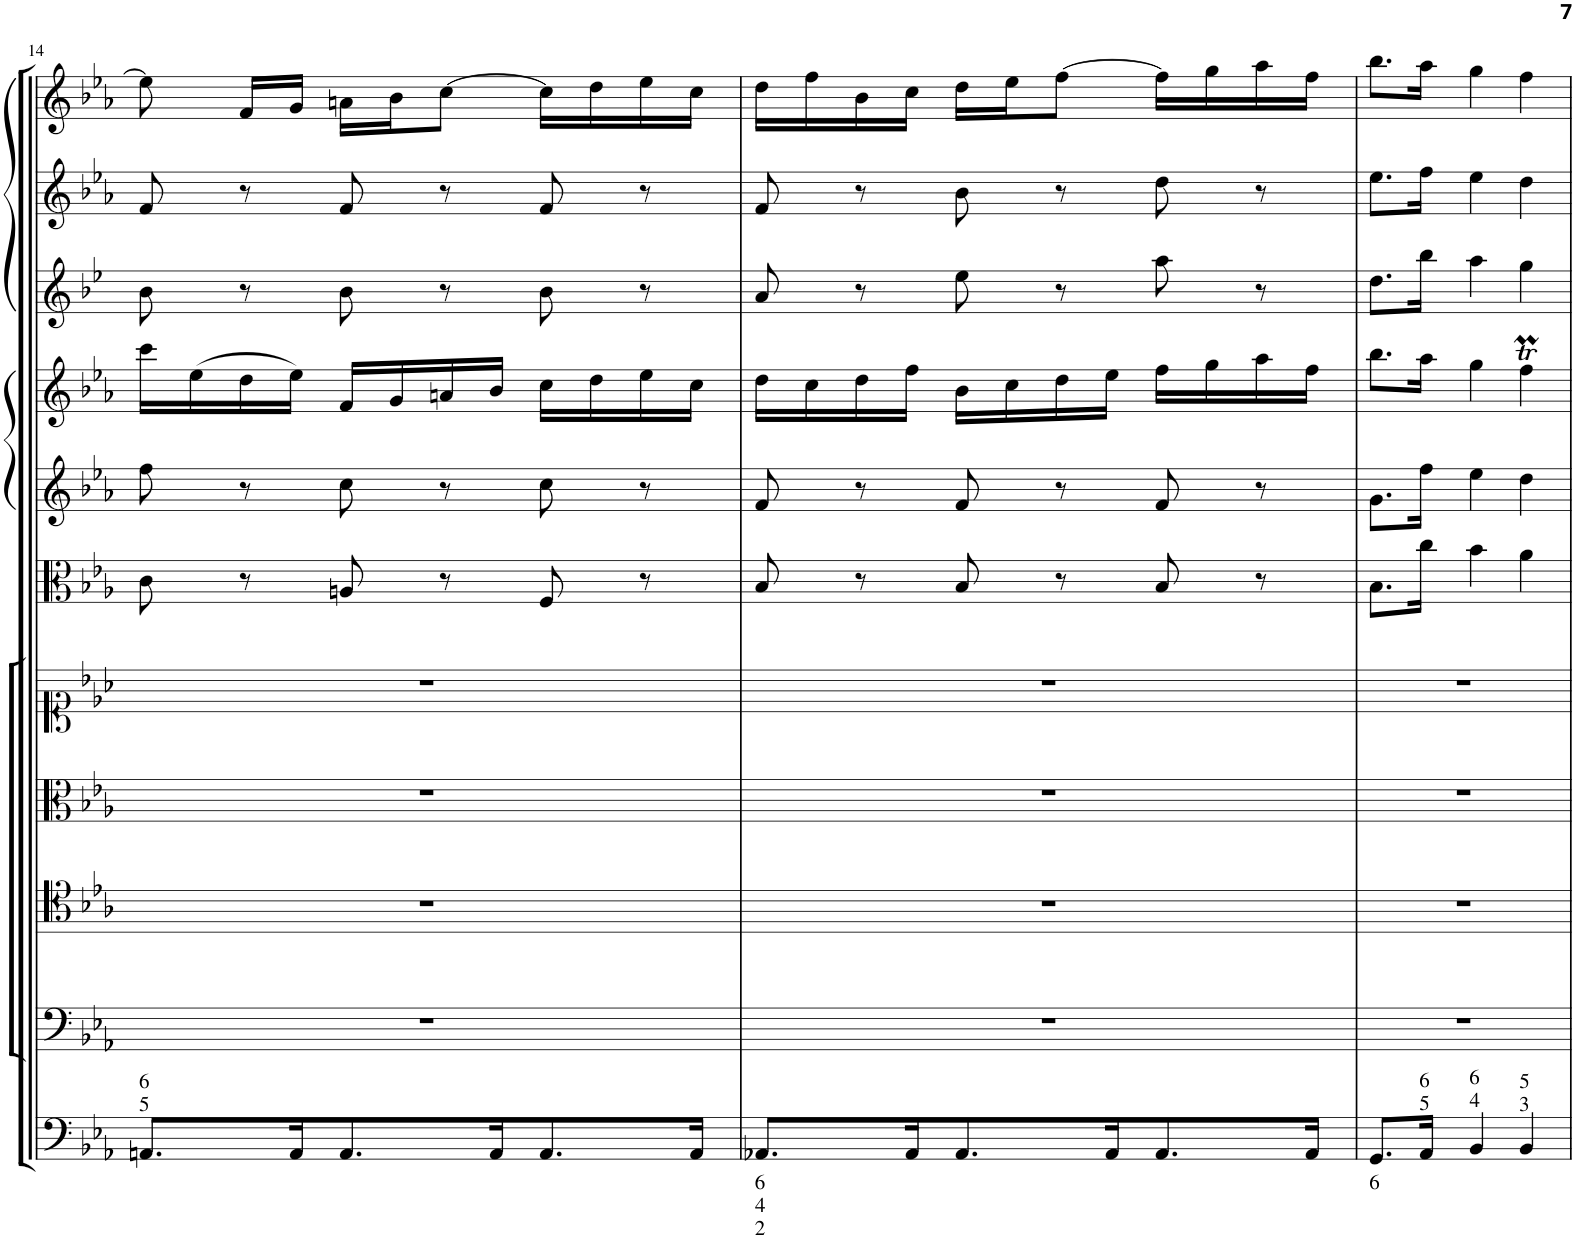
**kern	**kern	**kern	**kern	**kern	**kern	**kern	**kern	**kern	**kern	**kern
*part11	*part10	*part9	*part8	*part7	*part6	*part5	*part4	*part3	*part2	*part1
*staff11	*staff10	*staff9	*staff8	*staff7	*staff6	*staff5	*staff4	*staff3	*staff2	*staff1
*I"Continuo.	*I"Basso.	*I"Tenore.	*I"Alto.	*I"Soprano.	*I"Viola.	*I"Violino II	*I"Violino I	*I"Taille.	*I"Oboe II.	*I"Oboe I.
*	*	*	*	*	*	*	*	*	*I'Ob	*I'Ob
!!LO:PB:g=z
*clefF4	*clefF4	*clefC4	*clefC3	*clefC1	*clefC3	*clefG2	*clefG2	*clefG2	*clefG2	*clefG2
*	*	*	*	*	*	*	*	*Trd4c7	*	*
*k[b-e-a-]	*k[b-e-a-]	*k[b-e-a-]	*k[b-e-a-]	*k[b-e-a-]	*k[b-e-a-]	*k[b-e-a-]	*k[b-e-a-]	*k[b-e-]	*k[b-e-a-]	*k[b-e-a-]
*M3/4	*M3/4	*M3/4	*M3/4	*M3/4	*M3/4	*M3/4	*M3/4	*M3/4	*M3/4	*M3/4
=14	=14	=14	=14	=14	=14	=14	=14	=14	=14	=14
!LO:TX:a:t=6	!	!	!	!	!	!	!	!	!	!
!LO:TX:a:t=5	!	!	!	!	!	!	!	!	!	!
8.AAn^^/L	2.r	2.r	2.r	2.r	8c\	8ff\	16ccc\LL	8b-\	8f/	8ee-\]
.	.	.	.	.	.	.	(16ee-\	.	.	.
.	.	.	.	.	8r	8r	16dd\	8r	8r	16f/LL
16AA/K	.	.	.	.	.	.	16ee-\JJ)	.	.	16g/JJ
8.AA^^/	.	.	.	.	8An/	8cc\	16f/LL	8b-\	8f/	16an\LL
.	.	.	.	.	.	.	16g/	.	.	16b-\J
.	.	.	.	.	8r	8r	16an/	8r	8r	[8cc\J
16AA/K	.	.	.	.	.	.	16b-/JJ	.	.	.
8.AA^^/	.	.	.	.	8F/	8cc\	16cc\LL	8b-\	8f/	16cc\LL]
.	.	.	.	.	.	.	16dd\	.	.	16dd\
.	.	.	.	.	8r	8r	16ee-\	8r	8r	16ee-\
16AA/Jk	.	.	.	.	.	.	16cc\JJ	.	.	16cc\JJ
=15	=15	=15	=15	=15	=15	=15	=15	=15	=15	=15
!LO:TX:b:t=6	!	!	!	!	!	!	!	!	!	!
!LO:TX:b:t=4	!	!	!	!	!	!	!	!	!	!
!LO:TX:b:t=2	!	!	!	!	!	!	!	!	!	!
8.AA-X^^/L	2.r	2.r	2.r	2.r	8B-/	8f/	16dd\LL	8a/	8f/	16dd\LL
.	.	.	.	.	.	.	16cc\	.	.	16ff\
.	.	.	.	.	8r	8r	16dd\	8r	8r	16b-\
16AA-/K	.	.	.	.	.	.	16ff\JJ	.	.	16cc\JJ
8.AA-^^/	.	.	.	.	8B-/	8f/	16b-\LL	8ee-\	8b-\	16dd\LL
.	.	.	.	.	.	.	16cc\	.	.	16ee-\J
.	.	.	.	.	8r	8r	16dd\	8r	8r	[8ff\J
16AA-/K	.	.	.	.	.	.	16ee-\JJ	.	.	.
8.AA-^^/	.	.	.	.	8B-/	8f/	16ff\LL	8aa\	8dd\	16ff\LL]
.	.	.	.	.	.	.	16gg\	.	.	16gg\
.	.	.	.	.	8r	8r	16aa-\	8r	8r	16aa-\
16AA-/Jk	.	.	.	.	.	.	16ff\JJ	.	.	16ff\JJ
=16	=16	=16	=16	=16	=16	=16	=16	=16	=16	=16
!LO:TX:b:t=6	!	!	!	!	!	!	!	!	!	!
8.GG/L	2.r	2.r	2.r	2.r	8.B-\L	8.g\L	8.bb-\L	8.dd\L	8.ee-\L	8.bb-\L
!LO:TX:a:t=6	!	!	!	!	!	!	!	!	!	!
!LO:TX:a:t=5	!	!	!	!	!	!	!	!	!	!
16AA-/Jk	.	.	.	.	16cc\Jk	16ff\Jk	16aa-\Jk	16bb-\Jk	16ff\Jk	16aa-\Jk
!LO:TX:a:t=6	!	!	!	!	!	!	!	!	!	!
!LO:TX:a:t=4	!	!	!	!	!	!	!	!	!	!
4BB-/	.	.	.	.	4b-\	4ee-\	4gg\	4aa\	4ee-\	4gg\
!LO:TX:a:t=5	!	!	!	!	!	!	!	!	!	!
!LO:TX:a:t=3	!	!	!	!	!	!	!	!	!	!
4BB-/	.	.	.	.	4a-\	4dd\	4ffTM\	4gg\	4dd\	4ff\
=	=	=	=	=	=	=	=	=	=	=
*-	*-	*-	*-	*-	*-	*-	*-	*-	*-	*-
